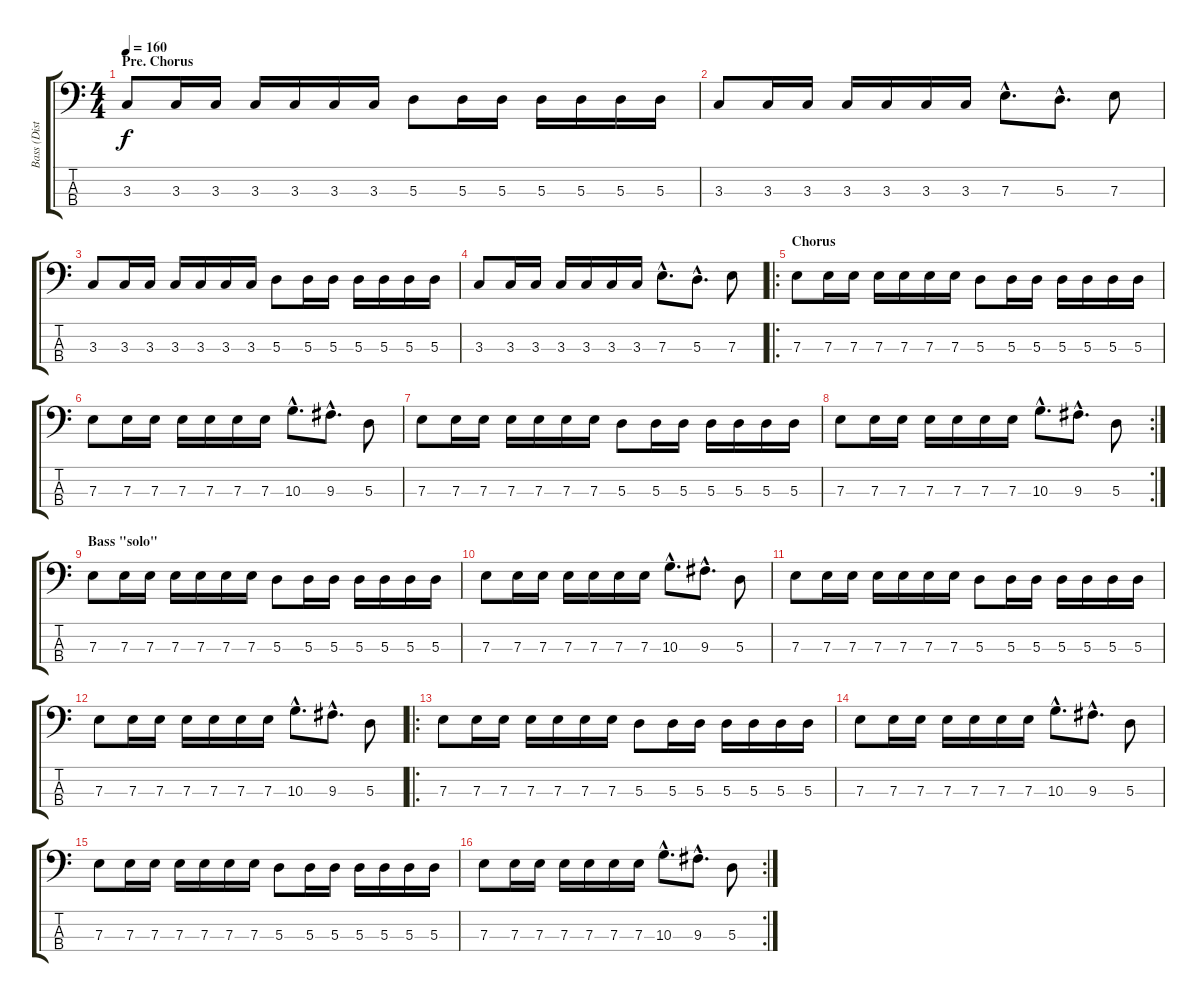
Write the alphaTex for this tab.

\track ("Bass (Distorted)" "Bass (Dist") {instrument overdrivenguitar}
\staff {score tabs}
\tuning (G2 D2 A1 E1) {hide}
\ts (4 4)
\section ("" "Pre. Chorus")
\tempo 160
\clef f4
\ks c
3.3.8{dy f} 3.3.16 3.3.16 3.3.16 3.3.16 3.3.16 3.3.16 5.3.8 5.3.16 5.3.16 5.3.16 5.3.16 5.3.16 5.3.16 |
3.3.8 3.3.16 3.3.16 3.3.16 3.3.16 3.3.16 3.3.16 7.3{hac}.8{d} 5.3{hac}.8{d} 7.3.8 |
3.3.8 3.3.16 3.3.16 3.3.16 3.3.16 3.3.16 3.3.16 5.3.8 5.3.16 5.3.16 5.3.16 5.3.16 5.3.16 5.3.16 |
3.3.8 3.3.16 3.3.16 3.3.16 3.3.16 3.3.16 3.3.16 7.3{hac}.8{d} 5.3{hac}.8{d} 7.3.8 |
\ro
\section ("" "Chorus")
7.3.8 7.3.16 7.3.16 7.3.16 7.3.16 7.3.16 7.3.16 5.3.8 5.3.16 5.3.16 5.3.16 5.3.16 5.3.16 5.3.16 |
7.3.8 7.3.16 7.3.16 7.3.16 7.3.16 7.3.16 7.3.16 10.3{hac}.8{d} 9.3{hac}.8{d} 5.3.8 |
7.3.8 7.3.16 7.3.16 7.3.16 7.3.16 7.3.16 7.3.16 5.3.8 5.3.16 5.3.16 5.3.16 5.3.16 5.3.16 5.3.16 |
\rc 2
7.3.8 7.3.16 7.3.16 7.3.16 7.3.16 7.3.16 7.3.16 10.3{hac}.8{d} 9.3{hac}.8{d} 5.3.8 |
\section ("" "Bass \"solo\"")
7.3.8 7.3.16 7.3.16 7.3.16 7.3.16 7.3.16 7.3.16 5.3.8 5.3.16 5.3.16 5.3.16 5.3.16 5.3.16 5.3.16 |
7.3.8 7.3.16 7.3.16 7.3.16 7.3.16 7.3.16 7.3.16 10.3{hac}.8{d} 9.3{hac}.8{d} 5.3.8 |
7.3.8 7.3.16 7.3.16 7.3.16 7.3.16 7.3.16 7.3.16 5.3.8 5.3.16 5.3.16 5.3.16 5.3.16 5.3.16 5.3.16 |
7.3.8 7.3.16 7.3.16 7.3.16 7.3.16 7.3.16 7.3.16 10.3{hac}.8{d} 9.3{hac}.8{d} 5.3.8 |
\ro
7.3.8 7.3.16 7.3.16 7.3.16 7.3.16 7.3.16 7.3.16 5.3.8 5.3.16 5.3.16 5.3.16 5.3.16 5.3.16 5.3.16 |
7.3.8 7.3.16 7.3.16 7.3.16 7.3.16 7.3.16 7.3.16 10.3{hac}.8{d} 9.3{hac}.8{d} 5.3.8 |
7.3.8 7.3.16 7.3.16 7.3.16 7.3.16 7.3.16 7.3.16 5.3.8 5.3.16 5.3.16 5.3.16 5.3.16 5.3.16 5.3.16 |
\rc 2
7.3.8 7.3.16 7.3.16 7.3.16 7.3.16 7.3.16 7.3.16 10.3{hac}.8{d} 9.3{hac}.8{d} 5.3.8
